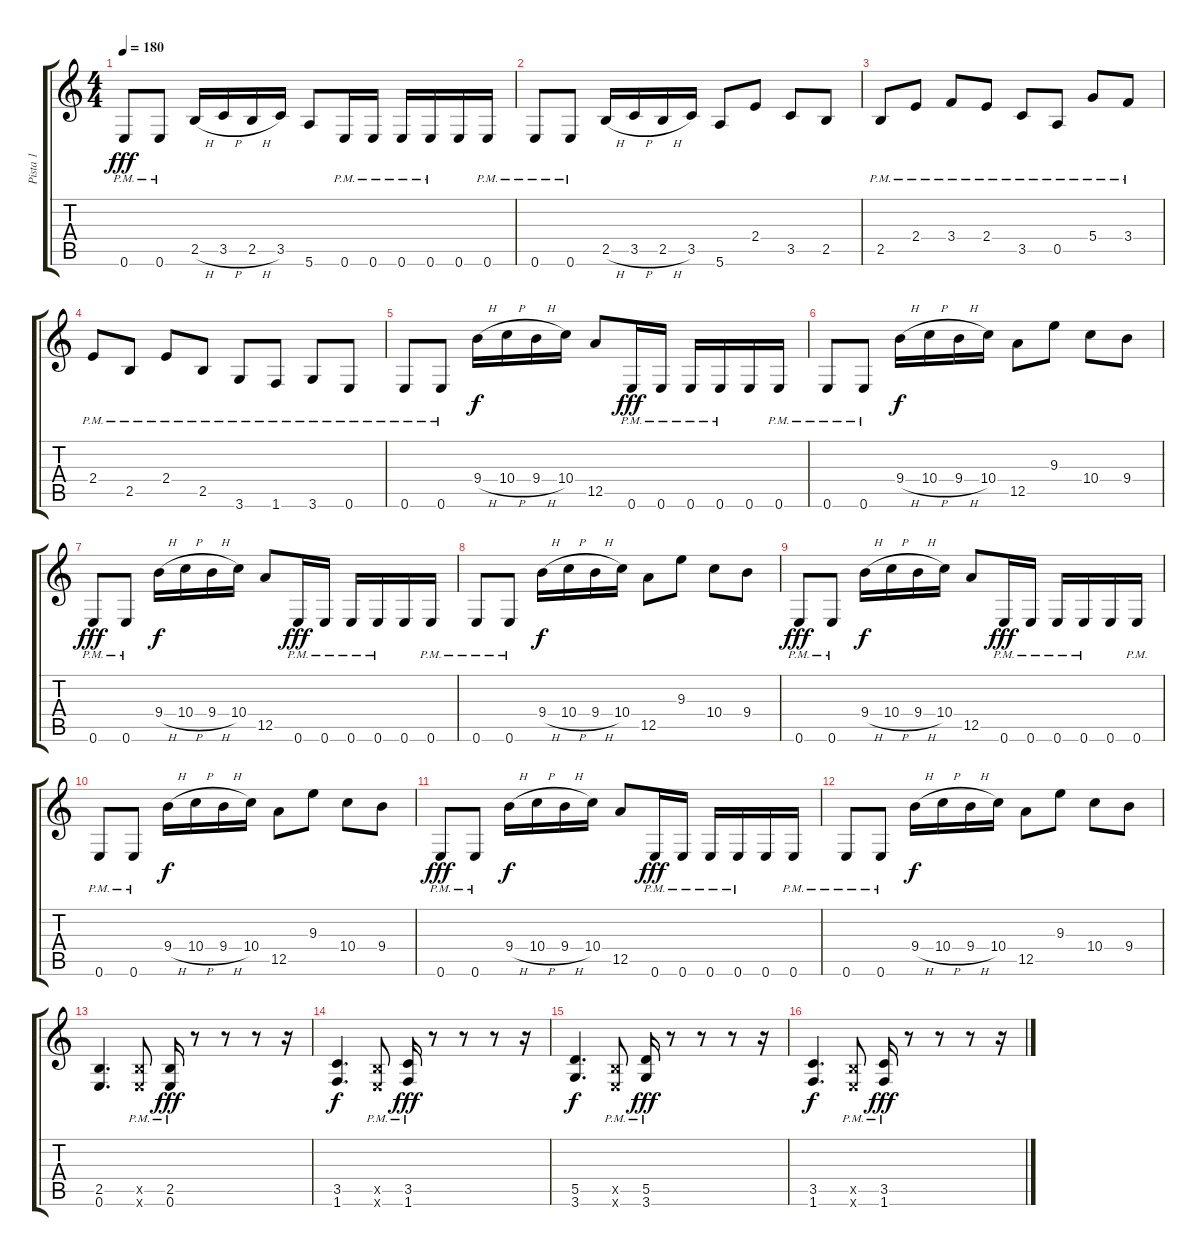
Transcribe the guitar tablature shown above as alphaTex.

\track ("Pista 1" "Pista 1") {instrument distortionguitar}
\staff {score tabs}
\tuning (E4 B3 G3 D3 A2 E2) {hide}
\ts (4 4)
\tempo 180
\clef g2
\ks c
0.6{pm}.8{dy fff} 0.6{pm}.8 2.5{h}.16 3.5{h}.16 2.5{h}.16 3.5.16 5.6.8 0.6{pm}.16 0.6{pm}.16 0.6{pm}.16 0.6{pm}.16 0.6.16 0.6{pm}.16 |
0.6{pm}.8 0.6{pm}.8 2.5{h}.16 3.5{h}.16 2.5{h}.16 3.5.16 5.6.8 2.4.8 3.5.8 2.5.8 |
2.5{pm}.8 2.4{pm}.8 3.4{pm}.8 2.4{pm}.8 3.5{pm}.8 0.5{pm}.8 5.4{pm}.8 3.4{pm}.8 |
2.4{pm}.8 2.5{pm}.8 2.4{pm}.8 2.5{pm}.8 3.6{pm}.8 1.6{pm}.8 3.6{pm}.8 0.6{pm}.8 |
0.6{pm}.8 0.6{pm}.8 9.4{h}.16{dy f} 10.4{h}.16 9.4{h}.16 10.4.16 12.5.8 0.6{pm}.16{dy fff} 0.6{pm}.16 0.6{pm}.16 0.6{pm}.16 0.6.16 0.6{pm}.16 |
0.6{pm}.8 0.6{pm}.8 9.4{h}.16{dy f} 10.4{h}.16 9.4{h}.16 10.4.16 12.5.8 9.3.8 10.4.8 9.4.8 |
0.6{pm}.8{dy fff} 0.6{pm}.8 9.4{h}.16{dy f} 10.4{h}.16 9.4{h}.16 10.4.16 12.5.8 0.6{pm}.16{dy fff} 0.6{pm}.16 0.6{pm}.16 0.6{pm}.16 0.6.16 0.6{pm}.16 |
0.6{pm}.8 0.6{pm}.8 9.4{h}.16{dy f} 10.4{h}.16 9.4{h}.16 10.4.16 12.5.8 9.3.8 10.4.8 9.4.8 |
0.6{pm}.8{dy fff} 0.6{pm}.8 9.4{h}.16{dy f} 10.4{h}.16 9.4{h}.16 10.4.16 12.5.8 0.6{pm}.16{dy fff} 0.6{pm}.16 0.6{pm}.16 0.6{pm}.16 0.6.16 0.6{pm}.16 |
0.6{pm}.8 0.6{pm}.8 9.4{h}.16{dy f} 10.4{h}.16 9.4{h}.16 10.4.16 12.5.8 9.3.8 10.4.8 9.4.8 |
0.6{pm}.8{dy fff} 0.6{pm}.8 9.4{h}.16{dy f} 10.4{h}.16 9.4{h}.16 10.4.16 12.5.8 0.6{pm}.16{dy fff} 0.6{pm}.16 0.6{pm}.16 0.6{pm}.16 0.6.16 0.6{pm}.16 |
0.6{pm}.8 0.6{pm}.8 9.4{h}.16{dy f} 10.4{h}.16 9.4{h}.16 10.4.16 12.5.8 9.3.8 10.4.8 9.4.8 |
(2.5 0.6).4{d} (2.5{pm x} 0.6{pm x}).8 (2.5{pm} 0.6{pm}).16{dy fff} r.8 r.8 r.8 r.16 |
(3.5 1.6).4{d dy f} (2.5{pm x} 0.6{pm x}).8 (3.5{pm} 1.6{pm}).16{dy fff} r.8 r.8 r.8 r.16 |
(5.5 3.6).4{d dy f} (2.5{pm x} 0.6{pm x}).8 (5.5{pm} 3.6{pm}).16{dy fff} r.8 r.8 r.8 r.16 |
(3.5 1.6).4{d dy f} (2.5{pm x} 0.6{pm x}).8 (3.5{pm} 1.6{pm}).16{dy fff} r.8 r.8 r.8 r.16
